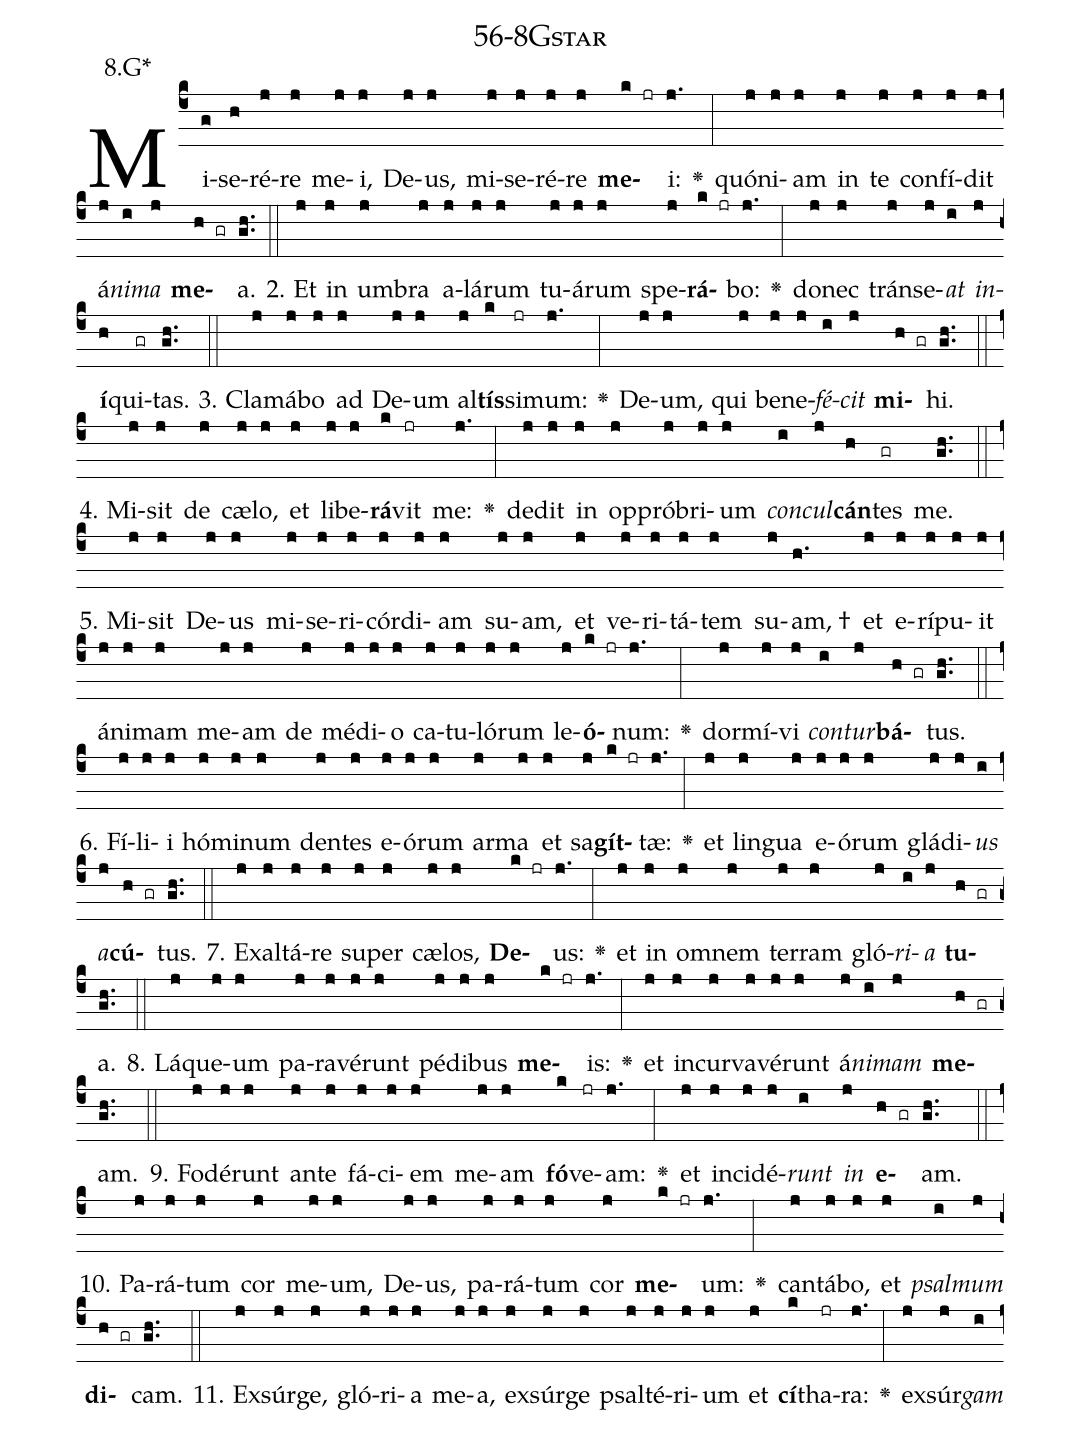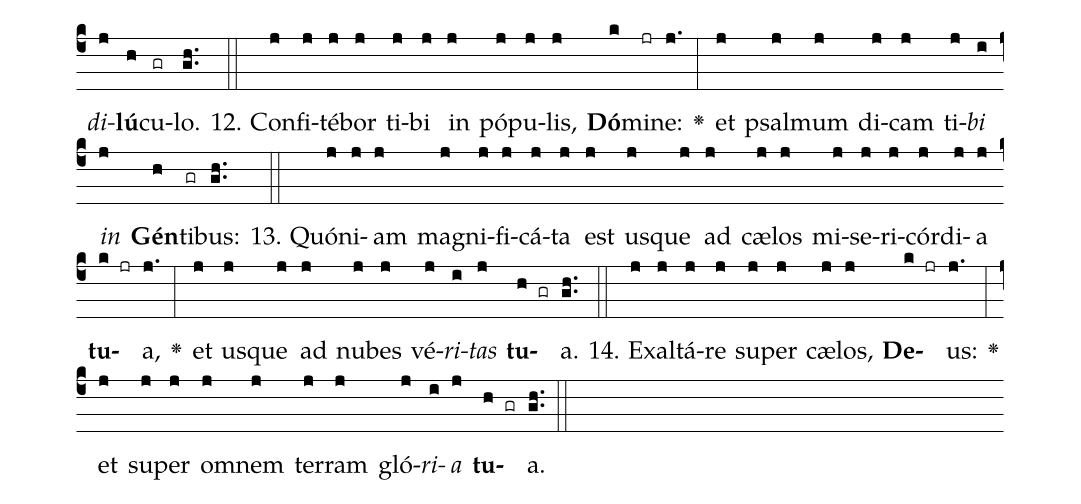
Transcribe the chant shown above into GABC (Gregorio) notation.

name: 56-8Gstar;
annotation: 8.G*;
%%
(c4)Mi(g)se(h)ré(j)re(j) me(j)i,(j) De(j)us,(j) mi(j)se(j)ré(j)re(j) <b>me</b>(k jr)i:(j.) <v>\greheightstar</v>(:) quón(j)i(j)am(j) in(j) te(j) con(j)fí(j)dit(j) á(j)<i>ni</i>(i)<i>ma</i>(j) <b>me</b>(h gr)a.(gh..) (::)
2. Et(j) in(j) um(j)bra(j) a(j)lá(j)rum(j) tu(j)á(j)rum(j) spe(j)<b>rá</b>(k jr)bo:(j.) <v>\greheightstar</v>(:) do(j)nec(j) tráns(j)e(j)<i>at</i>(i) <i>in</i>(j)<b>í</b>(h)qui(gr)tas.(gh..) (::)
3. Cla(j)má(j)bo(j) ad(j) De(j)um(j) al(j)<b>tís</b>(k)si(jr)mum:(j.) <v>\greheightstar</v>(:) De(j)um,(j) qui(j) be(j)ne(j)<i>fé</i>(i)<i>cit</i>(j) <b>mi</b>(h gr)hi.(gh..) (::)
4. Mi(j)sit(j) de(j) cæ(j)lo,(j) et(j) li(j)be(j)<b>rá</b>(k)vit(jr) me:(j.) <v>\greheightstar</v>(:) de(j)dit(j) in(j) op(j)pró(j)bri(j)um(j) <i>con</i>(i)<i>cul</i>(j)<b>cán</b>(h)tes(gr) me.(gh..) (::)
5. Mi(j)sit(j) De(j)us(j) mi(j)se(j)ri(j)cór(j)di(j)am(j) su(j)am,(j) et(j) ve(j)ri(j)tá(j)tem(j) su(j)am, †(h.) et(j) e(j)rí(j)pu(j)it(j) á(j)ni(j)mam(j) me(j)am(j) de(j) mé(j)di(j)o(j) ca(j)tu(j)ló(j)rum(j) le(j)<b>ó</b>(k jr)num:(j.) <v>\greheightstar</v>(:) dor(j)mí(j)vi(j) <i>con</i>(i)<i>tur</i>(j)<b>bá</b>(h gr)tus.(gh..) (::)
6. Fí(j)li(j)i(j) hó(j)mi(j)num(j) den(j)tes(j) e(j)ó(j)rum(j) ar(j)ma(j) et(j) sa(j)<b>gít</b>(k jr)tæ:(j.) <v>\greheightstar</v>(:) et(j) lin(j)gua(j) e(j)ó(j)rum(j) glá(j)di(j)<i>us</i>(i) <i>a</i>(j)<b>cú</b>(h gr)tus.(gh..) (::)
7. Ex(j)al(j)tá(j)re(j) su(j)per(j) cæ(j)los,(j) <b>De</b>(k jr)us:(j.) <v>\greheightstar</v>(:) et(j) in(j) om(j)nem(j) ter(j)ram(j) gló(j)<i>ri</i>(i)<i>a</i>(j) <b>tu</b>(h gr)a.(gh..) (::)
8. Lá(j)que(j)um(j) pa(j)ra(j)vé(j)runt(j) pé(j)di(j)bus(j) <b>me</b>(k jr)is:(j.) <v>\greheightstar</v>(:) et(j) in(j)cur(j)va(j)vé(j)runt(j) á(j)<i>ni</i>(i)<i>mam</i>(j) <b>me</b>(h gr)am.(gh..) (::)
9. Fo(j)dé(j)runt(j) an(j)te(j) fá(j)ci(j)em(j) me(j)am(j) <b>fó</b>(k)ve(jr)am:(j.) <v>\greheightstar</v>(:) et(j) in(j)ci(j)dé(j)<i>runt</i>(i) <i>in</i>(j) <b>e</b>(h gr)am.(gh..) (::)
10. Pa(j)rá(j)tum(j) cor(j) me(j)um,(j) De(j)us,(j) pa(j)rá(j)tum(j) cor(j) <b>me</b>(k jr)um:(j.) <v>\greheightstar</v>(:) can(j)tá(j)bo,(j) et(j) <i>psal</i>(i)<i>mum</i>(j) <b>di</b>(h gr)cam.(gh..) (::)
11. Ex(j)súr(j)ge,(j) gló(j)ri(j)a(j) me(j)a,(j) ex(j)súr(j)ge(j) psal(j)té(j)ri(j)um(j) et(j) <b>cí</b>(k)tha(jr)ra:(j.) <v>\greheightstar</v>(:) ex(j)súr(j)<i>gam</i>(i) <i>di</i>(j)<b>lú</b>(h)cu(gr)lo.(gh..) (::)
12. Con(j)fi(j)té(j)bor(j) ti(j)bi(j) in(j) pó(j)pu(j)lis,(j) <b>Dó</b>(k)mi(jr)ne:(j.) <v>\greheightstar</v>(:) et(j) psal(j)mum(j) di(j)cam(j) ti(j)<i>bi</i>(i) <i>in</i>(j) <b>Gén</b>(h)ti(gr)bus:(gh..) (::)
13. Quón(j)i(j)am(j) ma(j)gni(j)fi(j)cá(j)ta(j) est(j) us(j)que(j) ad(j) cæ(j)los(j) mi(j)se(j)ri(j)cór(j)di(j)a(j) <b>tu</b>(k jr)a,(j.) <v>\greheightstar</v>(:) et(j) us(j)que(j) ad(j) nu(j)bes(j) vé(j)<i>ri</i>(i)<i>tas</i>(j) <b>tu</b>(h gr)a.(gh..) (::)
14. Ex(j)al(j)tá(j)re(j) su(j)per(j) cæ(j)los,(j) <b>De</b>(k jr)us:(j.) <v>\greheightstar</v>(:) et(j) su(j)per(j) om(j)nem(j) ter(j)ram(j) gló(j)<i>ri</i>(i)<i>a</i>(j) <b>tu</b>(h gr)a.(gh..) (::)
